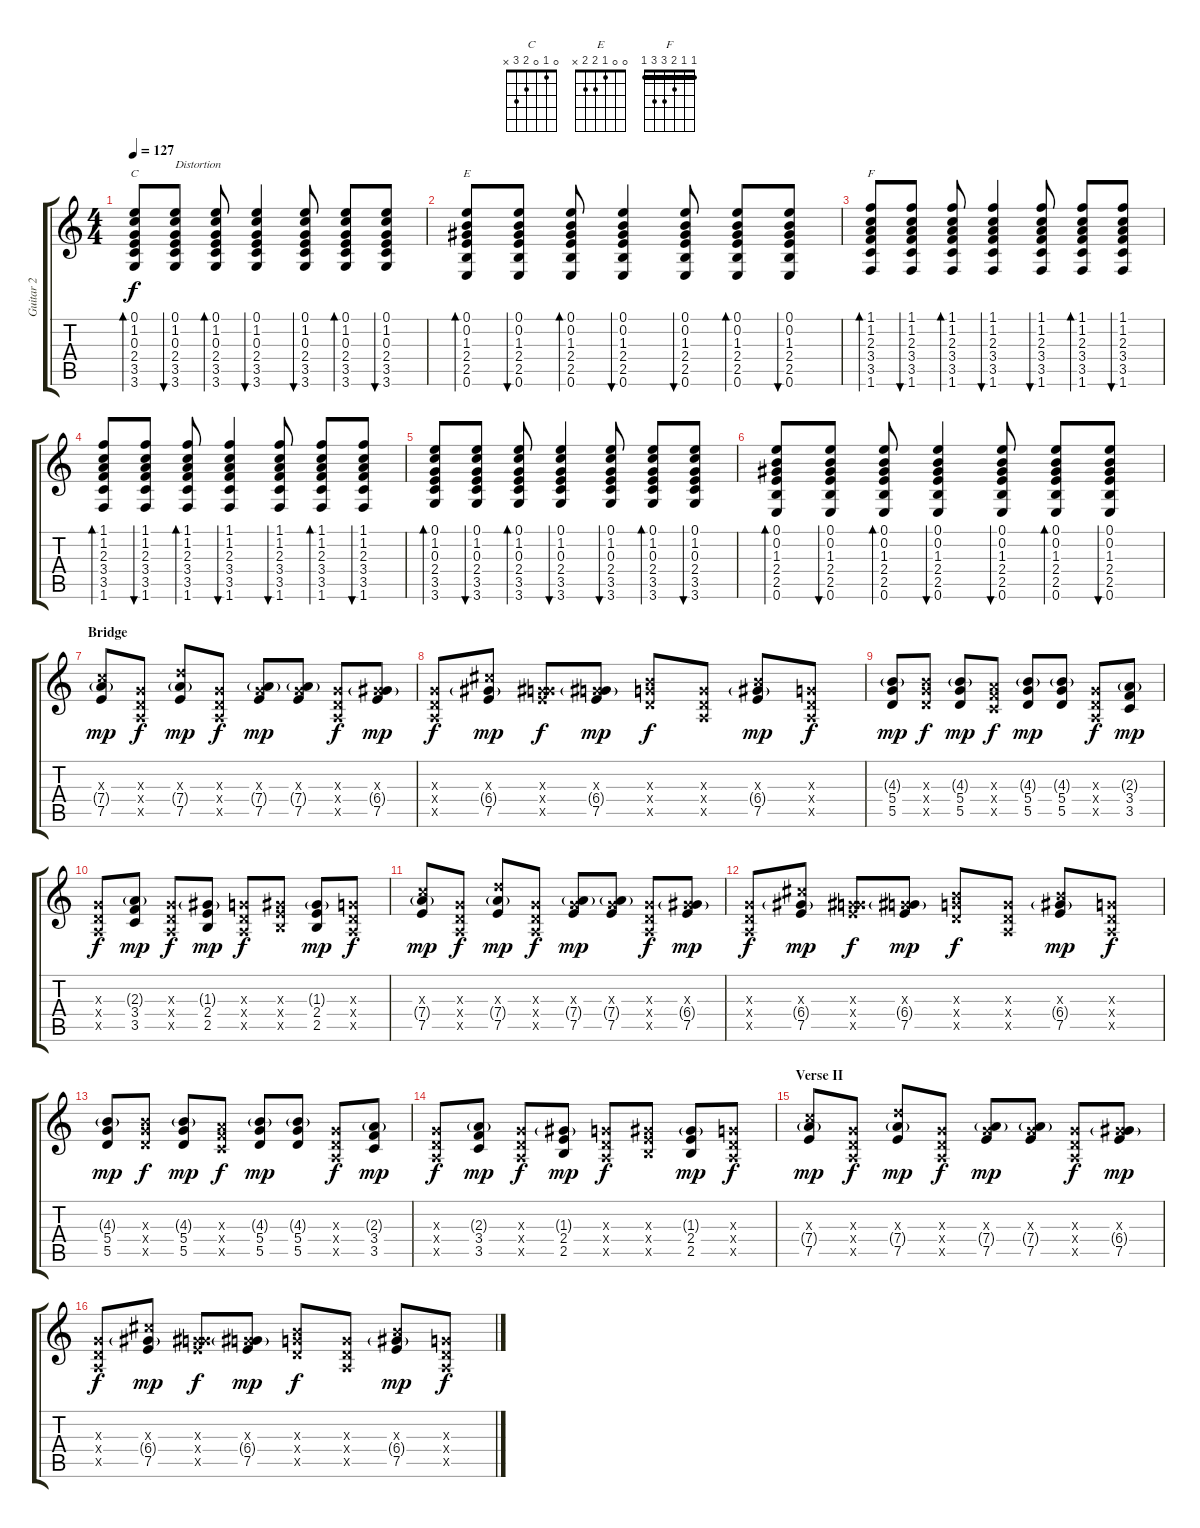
\track ("Guitar 2" "Guitar 2") {instrument overdrivenguitar}
\staff {score tabs}
\tuning (E4 B3 G3 D3 A2 E2) {hide}
\chord ("C" 0 1 0 2 3 x)
\chord ("E" 0 0 1 2 2 x)
\chord ("F" 1 1 2 3 3 1) {barre 1}
\ts (4 4)
\tempo 127
\clef g2
\ks c
(0.1 1.2 0.3 2.4 3.5 3.6).8{bd 30 ch "C" dy f volume 9 instrument overdrivenguitar} (0.1 1.2 0.3 2.4 3.5 3.6).8{bu 30 txt "Distortion"} (0.1 1.2 0.3 2.4 3.5 3.6).8{bd 30} (0.1 1.2 0.3 2.4 3.5 3.6).4{bu 30} (0.1 1.2 0.3 2.4 3.5 3.6).8{bu 30} (0.1 1.2 0.3 2.4 3.5 3.6).8{bd 30} (0.1 1.2 0.3 2.4 3.5 3.6).8{bu 30} |
(0.1 0.2 1.3 2.4 2.5 0.6).8{bd 30 ch "E"} (0.1 0.2 1.3 2.4 2.5 0.6).8{bu 30} (0.1 0.2 1.3 2.4 2.5 0.6).8{bd 30} (0.1 0.2 1.3 2.4 2.5 0.6).4{bu 30} (0.1 0.2 1.3 2.4 2.5 0.6).8{bu 30} (0.1 0.2 1.3 2.4 2.5 0.6).8{bd 30} (0.1 0.2 1.3 2.4 2.5 0.6).8{bu 30} |
(1.1 1.2 2.3 3.4 3.5 1.6).8{bd 30 ch "F"} (1.1 1.2 2.3 3.4 3.5 1.6).8{bu 30} (1.1 1.2 2.3 3.4 3.5 1.6).8{bd 30} (1.1 1.2 2.3 3.4 3.5 1.6).4{bu 30} (1.1 1.2 2.3 3.4 3.5 1.6).8{bu 30} (1.1 1.2 2.3 3.4 3.5 1.6).8{bd 30} (1.1 1.2 2.3 3.4 3.5 1.6).8{bu 30} |
(1.1 1.2 2.3 3.4 3.5 1.6).8{bd 30} (1.1 1.2 2.3 3.4 3.5 1.6).8{bu 30} (1.1 1.2 2.3 3.4 3.5 1.6).8{bd 30} (1.1 1.2 2.3 3.4 3.5 1.6).4{bu 30} (1.1 1.2 2.3 3.4 3.5 1.6).8{bu 30} (1.1 1.2 2.3 3.4 3.5 1.6).8{bd 30} (1.1 1.2 2.3 3.4 3.5 1.6).8{bu 30} |
(0.1 1.2 0.3 2.4 3.5 3.6).8{bd 30 volume 9 instrument overdrivenguitar} (0.1 1.2 0.3 2.4 3.5 3.6).8{bu 30} (0.1 1.2 0.3 2.4 3.5 3.6).8{bd 30} (0.1 1.2 0.3 2.4 3.5 3.6).4{bu 30} (0.1 1.2 0.3 2.4 3.5 3.6).8{bu 30} (0.1 1.2 0.3 2.4 3.5 3.6).8{bd 30} (0.1 1.2 0.3 2.4 3.5 3.6).8{bu 30} |
(0.1 0.2 1.3 2.4 2.5 0.6).8{bd 30} (0.1 0.2 1.3 2.4 2.5 0.6).8{bu 30} (0.1 0.2 1.3 2.4 2.5 0.6).8{bd 30} (0.1 0.2 1.3 2.4 2.5 0.6).4{bu 30} (0.1 0.2 1.3 2.4 2.5 0.6).8{bu 30 balance 7} (0.1 0.2 1.3 2.4 2.5 0.6).8{bd 30} (0.1 0.2 1.3 2.4 2.5 0.6).8{bu 30} |
\section ("" "Bridge")
(5.3{x} 7.4{g} 7.5).8{dy mp volume 8 balance 0} (0.3{x} 0.4{x} 0.5{x}).8{dy f} (7.3{x} 7.4{g} 7.5).8{dy mp} (0.3{x} 0.4{x} 0.5{x}).8{dy f} (0.3{x} 7.4{g} 7.5).8{dy mp} (0.3{x} 7.4{g} 7.5).8 (0.3{x} 0.4{x} 0.5{x}).8{dy f} (0.3{x} 6.4{g} 7.5).8{dy mp} |
(0.3{x} 0.4{x} 0.5{x}).8{dy f} (6.3{x} 6.4{g} 7.5).8{dy mp} (0.3{x} 6.4{x} 7.5{x}).8{dy f} (0.3{x} 6.4{g} 7.5).8{dy mp} (4.3{x} 5.4{x} 5.5{x}).8{dy f} (0.3{x} 0.4{x} 0.5{x}).8 (4.3{x} 6.4{g} 7.5).8{dy mp} (0.3{x} 0.4{x} 0.5{x}).8{dy f} |
(4.3{g} 5.4 5.5).8{dy mp} (4.3{x} 5.4{x} 5.5{x}).8{dy f} (4.3{g} 5.4 5.5).8{dy mp} (2.3{x} 3.4{x} 3.5{x}).8{dy f} (4.3{g} 5.4 5.5).8{dy mp} (4.3{g} 5.4 5.5).8 (0.3{x} 0.4{x} 0.5{x}).8{dy f} (2.3{g} 3.4 3.5).8{dy mp} |
(0.3{x} 0.4{x} 0.5{x}).8{dy f} (2.3{g} 3.4 3.5).8{dy mp} (0.3{x} 0.4{x} 0.5{x}).8{dy f} (1.3{g} 2.4 2.5).8{dy mp} (0.3{x} 0.4{x} 0.5{x}).8{dy f} (1.3{x} 2.4{x} 2.5{x}).8 (1.3{g} 2.4 2.5).8{dy mp} (0.3{x} 0.4{x} 0.5{x}).8{dy f} |
(5.3{x} 7.4{g} 7.5).8{dy mp} (0.3{x} 0.4{x} 0.5{x}).8{dy f} (7.3{x} 7.4{g} 7.5).8{dy mp} (0.3{x} 0.4{x} 0.5{x}).8{dy f} (0.3{x} 7.4{g} 7.5).8{dy mp} (0.3{x} 7.4{g} 7.5).8 (0.3{x} 0.4{x} 0.5{x}).8{dy f} (0.3{x} 6.4{g} 7.5).8{dy mp} |
(0.3{x} 0.4{x} 0.5{x}).8{dy f} (6.3{x} 6.4{g} 7.5).8{dy mp} (0.3{x} 6.4{x} 7.5{x}).8{dy f} (0.3{x} 6.4{g} 7.5).8{dy mp} (4.3{x} 5.4{x} 5.5{x}).8{dy f} (0.3{x} 0.4{x} 0.5{x}).8 (4.3{x} 6.4{g} 7.5).8{dy mp} (0.3{x} 0.4{x} 0.5{x}).8{dy f} |
(4.3{g} 5.4 5.5).8{dy mp} (4.3{x} 5.4{x} 5.5{x}).8{dy f} (4.3{g} 5.4 5.5).8{dy mp} (2.3{x} 3.4{x} 3.5{x}).8{dy f} (4.3{g} 5.4 5.5).8{dy mp} (4.3{g} 5.4 5.5).8 (0.3{x} 0.4{x} 0.5{x}).8{dy f} (2.3{g} 3.4 3.5).8{dy mp} |
(0.3{x} 0.4{x} 0.5{x}).8{dy f} (2.3{g} 3.4 3.5).8{dy mp} (0.3{x} 0.4{x} 0.5{x}).8{dy f} (1.3{g} 2.4 2.5).8{dy mp} (0.3{x} 0.4{x} 0.5{x}).8{dy f} (1.3{x} 2.4{x} 2.5{x}).8 (1.3{g} 2.4 2.5).8{dy mp} (0.3{x} 0.4{x} 0.5{x}).8{dy f} |
\section ("" "Verse II")
(5.3{x} 7.4{g} 7.5).8{dy mp} (0.3{x} 0.4{x} 0.5{x}).8{dy f} (7.3{x} 7.4{g} 7.5).8{dy mp} (0.3{x} 0.4{x} 0.5{x}).8{dy f} (0.3{x} 7.4{g} 7.5).8{dy mp} (0.3{x} 7.4{g} 7.5).8 (0.3{x} 0.4{x} 0.5{x}).8{dy f} (0.3{x} 6.4{g} 7.5).8{dy mp} |
(0.3{x} 0.4{x} 0.5{x}).8{dy f} (6.3{x} 6.4{g} 7.5).8{dy mp} (0.3{x} 6.4{x} 7.5{x}).8{dy f} (0.3{x} 6.4{g} 7.5).8{dy mp} (4.3{x} 5.4{x} 5.5{x}).8{dy f} (0.3{x} 0.4{x} 0.5{x}).8 (4.3{x} 6.4{g} 7.5).8{dy mp} (0.3{x} 0.4{x} 0.5{x}).8{dy f}
